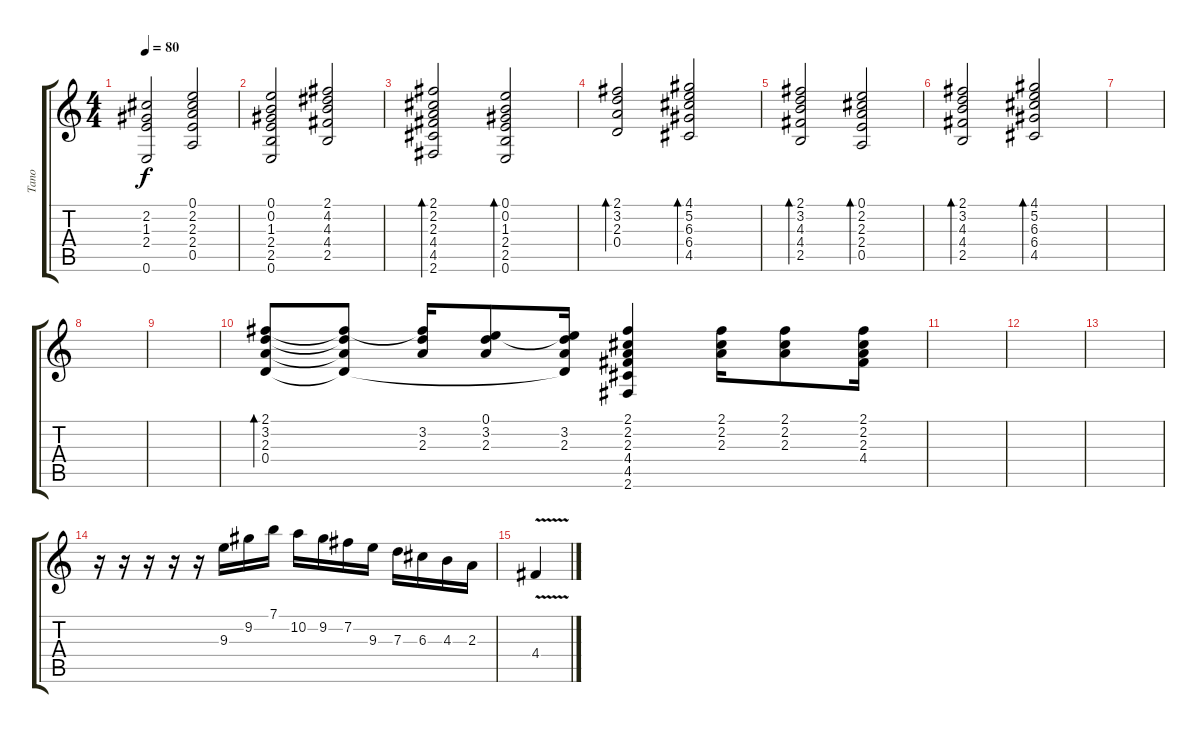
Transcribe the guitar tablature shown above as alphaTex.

\track ("Tano" "Tano") {instrument acousticguitarnylon}
\staff {score tabs}
\tuning (E4 B3 G3 D3 A2 E2) {hide}
\ts (4 4)
\tempo 80
\clef g2
\ks c
(2.2 1.3 2.4 0.6).2{dy f} (0.1 2.2 2.3 2.4 0.5).2 |
(0.1 0.2 1.3 2.4 2.5 0.6).2 (2.1 4.2 4.3 4.4 2.5).2 |
(2.1 2.2 2.3 4.4 4.5 2.6).2{bd 60 volume 8} (0.1 0.2 1.3 2.4 2.5 0.6).2{bd 60} |
(2.1 3.2 2.3 0.4).2{bd 60} (4.1 5.2 6.3 6.4 4.5).2{bd 60} |
(2.1 3.2 4.3 4.4 2.5).2{bd 60} (0.1 2.2 2.3 2.4 0.5).2{bd 60} |
(2.1 3.2 4.3 4.4 2.5).2{bd 60 volume 13} (4.1 5.2 6.3 6.4 4.5).2{bd 60} |
|
|
|
(2.1 3.2 2.3 0.4).8{bd 60} (2.1{t} 3.2{t} 2.3{t} 0.4{t}).8 (2.1{t} 3.2 2.3).16 (0.1 3.2 2.3).8 (0.1{t} 3.2 2.3 0.4{t}).16 (2.1 2.2 2.3 4.4 4.5 2.6).4 (2.1 2.2 2.3).16 (2.1 2.2 2.3).8 (2.1 2.2 2.3 4.4).16 |
|
|
|
r.16 r.16 r.16 r.16 r.16 9.3.16 9.2.16 7.1.16 10.2.16 9.2.16 7.2.16 9.3.16 7.3.16 6.3.16 4.3.16 2.3.16 |
4.4{v}.4
